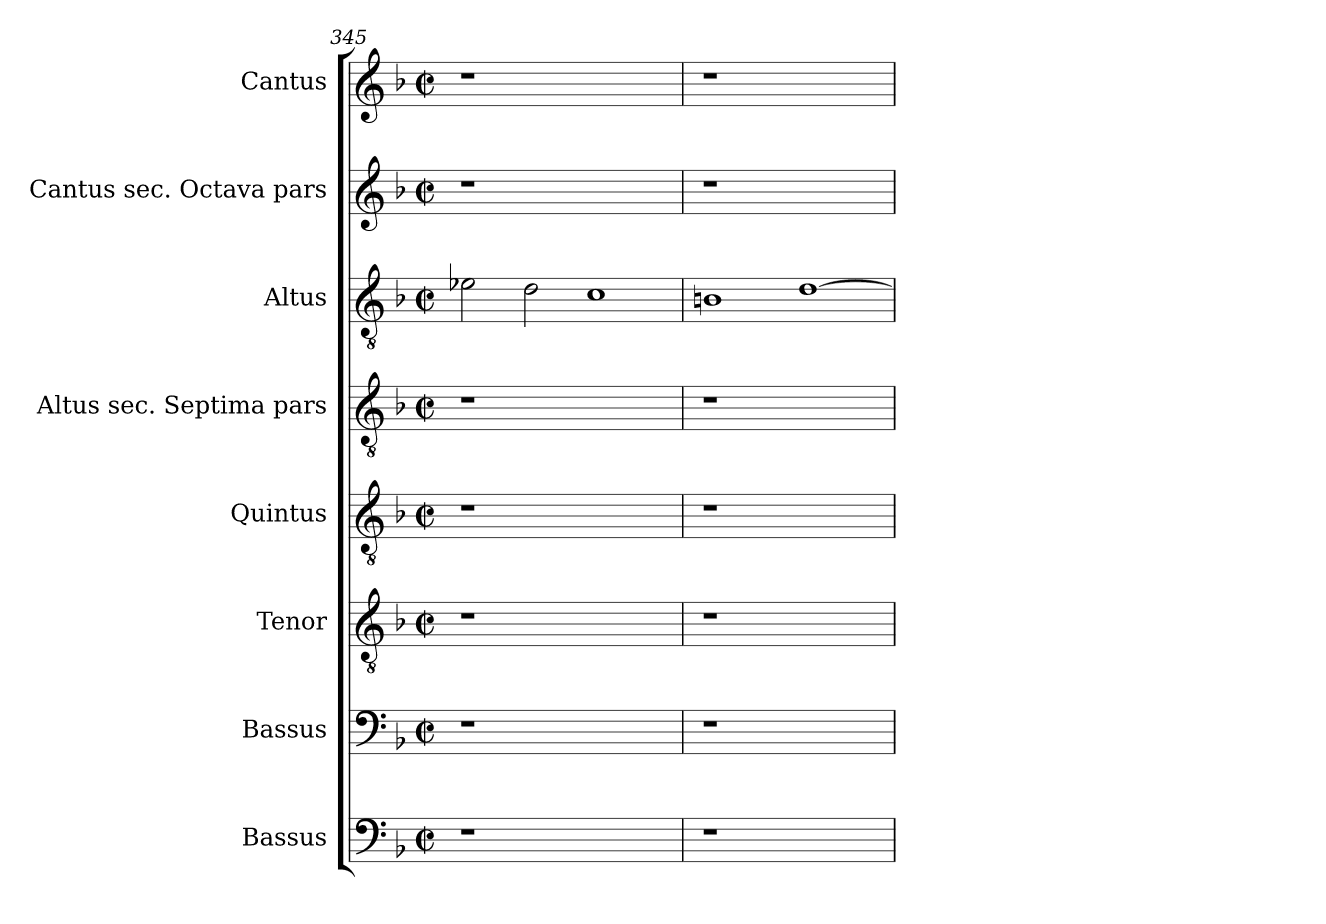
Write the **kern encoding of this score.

**kern	**kern	**kern	**kern	**kern	**kern	**kern	**kern
*part8	*part7	*part6	*part5	*part4	*part3	*part2	*part1
*staff8	*staff7	*staff6	*staff5	*staff4	*staff3	*staff2	*staff1
*I"Bassus	*I"Bassus	*I"Tenor	*I"Quintus	*I"Altus sec. Septima pars	*I"Altus	*I"Cantus sec. Octava pars	*I"Cantus
*	*I'Bassus	*I'Tenor	*I'Quintus	*	*I'Altus	*	*I'Cantus
!!LO:LB:g=z
*clefF4	*clefF4	*clefGv2	*clefGv2	*clefGv2	*clefGv2	*clefG2	*clefG2
*k[b-]	*k[b-]	*k[b-]	*k[b-]	*k[b-]	*k[b-]	*k[b-]	*k[b-]
*F:	*F:	*F:	*F:	*F:	*F:	*F:	*F:
*M2/2	*M2/2	*M2/2	*M2/2	*M2/2	*M2/2	*M2/2	*M2/2
*met(c|)	*met(c|)	*met(c|)	*met(c|)	*met(c|)	*met(c|)	*met(c|)	*met(c|)
=345	=345	=345	=345	=345	=345	=345	=345
1r	1r	1r	1r	1r	2e-X\	1r	1r
.	.	.	.	.	2d\	.	.
1ryy	1ryy	1ryy	1ryy	1ryy	1c	1ryy	1ryy
=346	=346	=346	=346	=346	=346	=346	=346
1r	1r	1r	1r	1r	1Bn	1r	1r
1ryy	1ryy	1ryy	1ryy	1ryy	[>1d	1ryy	1ryy
=	=	=	=	=	=	=	=
*-	*-	*-	*-	*-	*-	*-	*-
